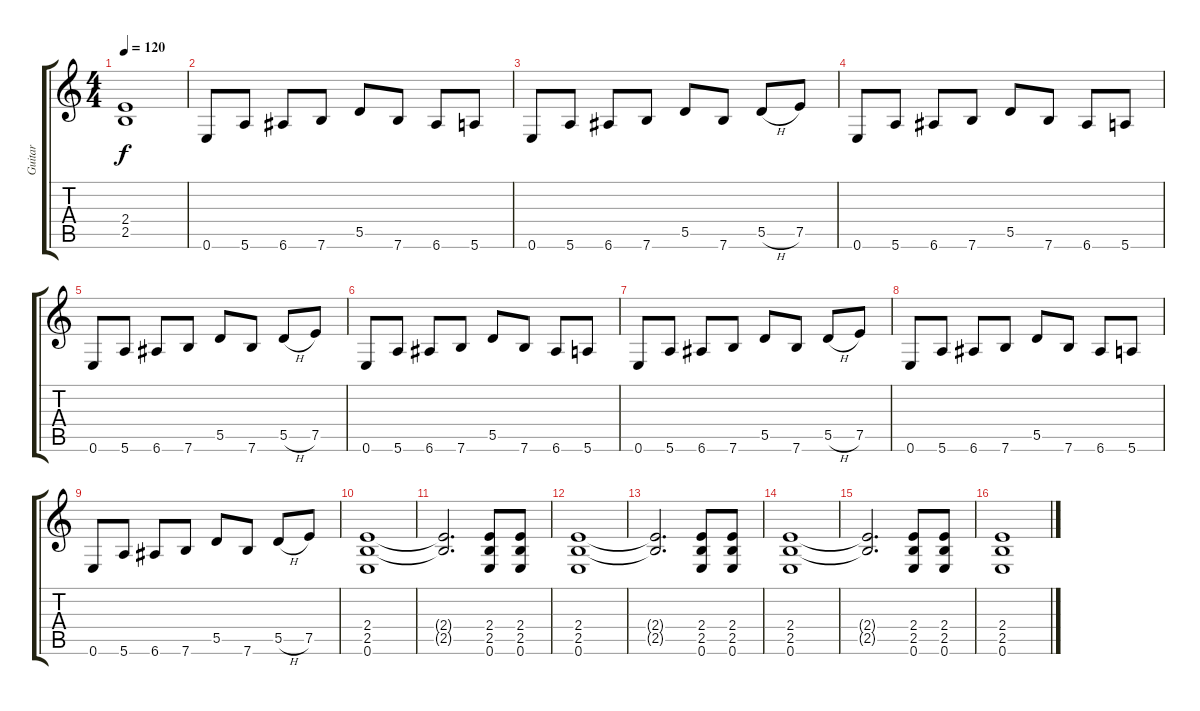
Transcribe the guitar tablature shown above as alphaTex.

\track ("Guitar" "Guitar") {instrument distortionguitar}
\staff {score tabs}
\tuning (E4 B3 G3 D3 A2 E2) {hide}
\ts (4 4)
\tempo 120
\clef g2
\ks c
(2.4{t} 2.5{t}).1{dy f} |
0.6.8 5.6.8 6.6.8 7.6.8 5.5.8 7.6.8 6.6.8 5.6.8 |
0.6.8 5.6.8 6.6.8 7.6.8 5.5.8 7.6.8 5.5{h}.8 7.5.8 |
0.6.8 5.6.8 6.6.8 7.6.8 5.5.8 7.6.8 6.6.8 5.6.8 |
0.6.8 5.6.8 6.6.8 7.6.8 5.5.8 7.6.8 5.5{h}.8 7.5.8 |
0.6.8 5.6.8 6.6.8 7.6.8 5.5.8 7.6.8 6.6.8 5.6.8 |
0.6.8 5.6.8 6.6.8 7.6.8 5.5.8 7.6.8 5.5{h}.8 7.5.8 |
0.6.8 5.6.8 6.6.8 7.6.8 5.5.8 7.6.8 6.6.8 5.6.8 |
0.6.8 5.6.8 6.6.8 7.6.8 5.5.8 7.6.8 5.5{h}.8 7.5.8 |
(2.4 2.5 0.6).1 |
(2.4{t} 2.5{t}).2{d} (2.4 2.5 0.6).8 (2.4 2.5 0.6).8 |
(2.4 2.5 0.6).1 |
(2.4{t} 2.5{t}).2{d} (2.4 2.5 0.6).8 (2.4 2.5 0.6).8 |
(2.4 2.5 0.6).1 |
(2.4{t} 2.5{t}).2{d} (2.4 2.5 0.6).8 (2.4 2.5 0.6).8 |
(2.4 2.5 0.6).1
